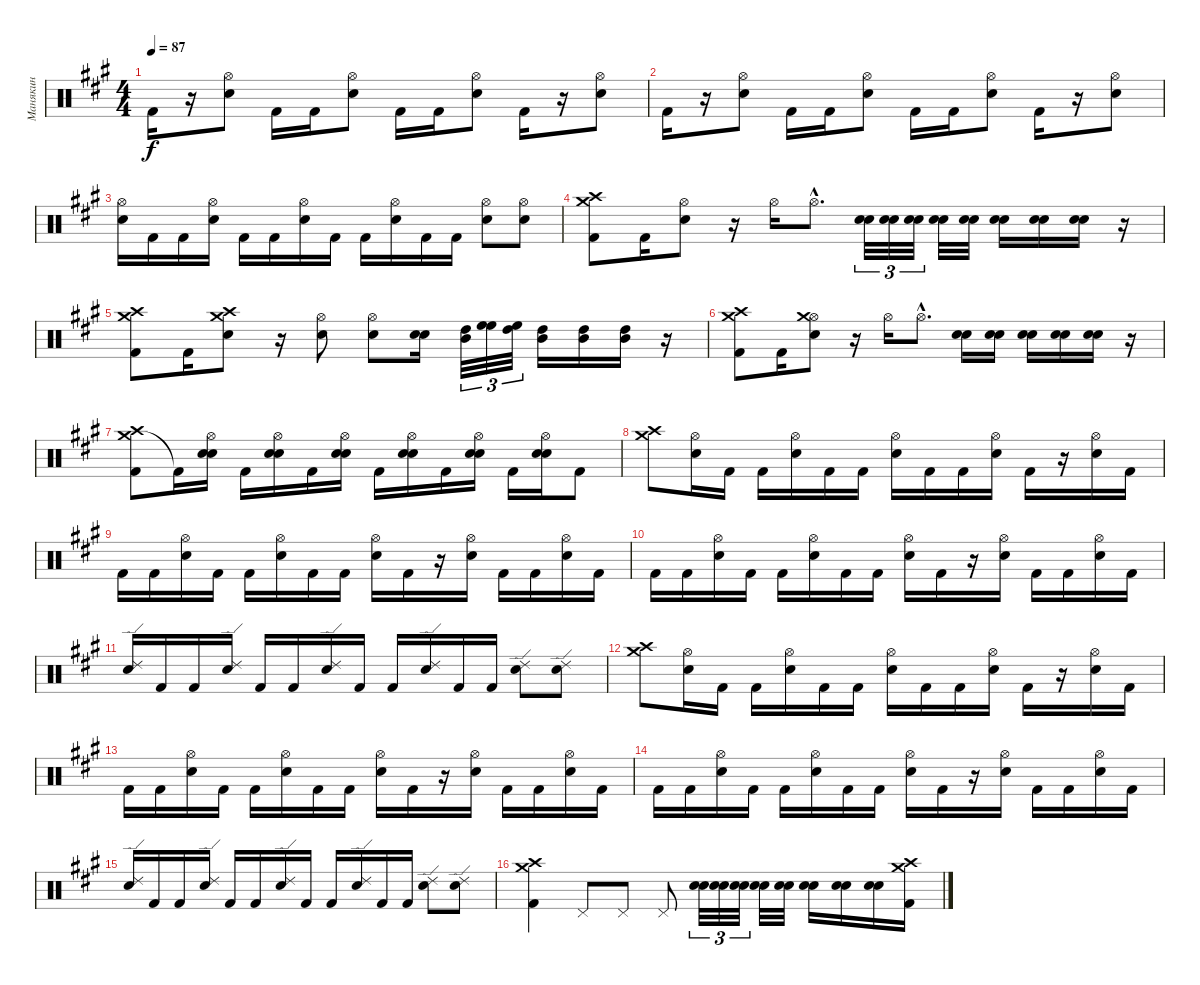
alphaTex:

\track ("Манякин" "Манякин") {instrument percussion}
\staff {score}
\articulation defaults
\ts (4 4)
\tempo 87
\clef neutral
\ks a "Kick (hit) 2".16{dy f}
r.16 ("Hi-Hat (open)" "Electric Snare (hit)").8 "Kick (hit) 2".16 "Kick (hit) 2".16 ("Hi-Hat (open)" "Electric Snare (hit)").8 "Kick (hit) 2".16 "Kick (hit) 2".16 ("Hi-Hat (open)" "Electric Snare (hit)").8 "Kick (hit) 2".16 r.16 ("Hi-Hat (open)" "Electric Snare (hit)").8 |
"Kick (hit) 2".16 r.16 ("Hi-Hat (open)" "Electric Snare (hit)").8 "Kick (hit) 2".16 "Kick (hit) 2".16 ("Hi-Hat (open)" "Electric Snare (hit)").8 "Kick (hit) 2".16 "Kick (hit) 2".16 ("Hi-Hat (open)" "Electric Snare (hit)").8 "Kick (hit) 2".16 r.16 ("Hi-Hat (open)" "Electric Snare (hit)").8 |
("Hi-Hat (open)" "Electric Snare (hit)").16 "Kick (hit) 2".16 "Kick (hit) 2".16 ("Hi-Hat (open)" "Electric Snare (hit)").16 "Kick (hit) 2".16 "Kick (hit) 2".16 ("Hi-Hat (open)" "Electric Snare (hit)").16 "Kick (hit) 2".16 "Kick (hit) 2".16 ("Hi-Hat (open)" "Electric Snare (hit)").16 "Kick (hit) 2".16 "Kick (hit) 2".16 ("Hi-Hat (open)" "Electric Snare (hit)").8 ("Hi-Hat (open)" "Electric Snare (hit)").8 |
("Crash high (hit)" "Crash medium (hit)" "Kick (hit) 2").8 "Kick (hit) 2".16 ("Hi-Hat (open)" "Electric Snare (hit)").8 r.16 "Hi-Hat (open)".16 "Hi-Hat (open)"{hac}.8{d} ("Electric Snare (hit)" "Snare (hit) 2").32{tu (3 2)} ("Electric Snare (hit)" "Snare (hit) 2").32{tu (3 2)} ("Electric Snare (hit)" "Snare (hit) 2").32{tu (3 2)} ("Electric Snare (hit)" "Snare (hit) 2").32 ("Electric Snare (hit)" "Snare (hit) 2").32 ("Electric Snare (hit)" "Snare (hit) 2").16 ("Electric Snare (hit)" "Snare (hit) 2").16 ("Electric Snare (hit)" "Snare (hit) 2").16 r.16 |
("Crash high (hit)" "Crash medium (hit)" "Kick (hit) 2").8 "Kick (hit) 2".16 ("Crash medium (hit)" "Crash high (hit)" "Electric Snare (hit)").8 r.16 ("Hi-Hat (open)" "Snare (hit) 2").8 ("Hi-Hat (open)" "Snare (hit) 2").8 ("Electric Snare (hit)" "Snare (hit) 2").16 ("High Tom (hit)" "Mid Tom (hit)").32{tu (3 2)} ("High Floor Tom (hit)" "High Floor Tom (hit)").32{tu (3 2)} ("High Tom (hit)" "High Floor Tom (hit)").32{tu (3 2)} ("Mid Tom (hit)" "High Tom (hit)").16 ("Mid Tom (hit)" "High Tom (hit)").16 ("Mid Tom (hit)" "High Tom (hit)").16 r.16 |
("Crash high (hit)" "Crash medium (hit)" "Kick (hit) 2").8 "Kick (hit) 2".16 ("Hi-Hat (open)" "Electric Snare (hit)" "Crash medium (hit)").8 r.16 "Hi-Hat (open)".16 "Hi-Hat (open)"{hac}.8{d} ("Electric Snare (hit)" "Snare (hit) 2").16 ("Electric Snare (hit)" "Snare (hit) 2").16 ("Electric Snare (hit)" "Snare (hit) 2").16 ("Electric Snare (hit)" "Snare (hit) 2").16 ("Electric Snare (hit)" "Snare (hit) 2").16 r.16 |
("Crash medium (hit)" "Crash high (hit)" "Kick (hit) 2").8 "Kick (hit) 2"{t}.16 ("Hi-Hat (open)" "Electric Snare (hit)" "Snare (hit) 2").16 "Kick (hit) 2".16 ("Hi-Hat (open)" "Electric Snare (hit)" "Snare (hit) 2").16 "Kick (hit) 2".16 ("Hi-Hat (open)" "Electric Snare (hit)" "Snare (hit) 2").16 "Kick (hit) 2".16 ("Hi-Hat (open)" "Electric Snare (hit)" "Snare (hit) 2").16 "Kick (hit) 2".16 ("Hi-Hat (open)" "Electric Snare (hit)" "Snare (hit) 2").16 "Kick (hit) 2".16 ("Hi-Hat (open)" "Electric Snare (hit)" "Snare (hit) 2").16 "Kick (hit) 2".8 |
("Crash high (hit)" "Crash medium (hit)").8 ("Hi-Hat (open)" "Electric Snare (hit)").16 "Kick (hit) 2".16 "Kick (hit) 2".16 ("Hi-Hat (open)" "Electric Snare (hit)").16 "Kick (hit) 2".16 "Kick (hit) 2".16 ("Hi-Hat (open)" "Electric Snare (hit)").16 "Kick (hit) 2".16 "Kick (hit) 2".16 ("Hi-Hat (open)" "Electric Snare (hit)").16 "Kick (hit) 2".16 r.16 ("Hi-Hat (open)" "Electric Snare (hit)").16 "Kick (hit) 2".16 |
"Kick (hit) 2".16 "Kick (hit) 2".16 ("Hi-Hat (open)" "Electric Snare (hit)").16 "Kick (hit) 2".16 "Kick (hit) 2".16 ("Hi-Hat (open)" "Electric Snare (hit)").16 "Kick (hit) 2".16 "Kick (hit) 2".16 ("Hi-Hat (open)" "Electric Snare (hit)").16 "Kick (hit) 2".16 r.16 ("Electric Snare (hit)" "Hi-Hat (open)").16 "Kick (hit) 2".16 "Kick (hit) 2".16 ("Electric Snare (hit)" "Hi-Hat (open)").16 "Kick (hit) 2".16 |
"Kick (hit) 2".16 "Kick (hit) 2".16 ("Hi-Hat (open)" "Electric Snare (hit)").16 "Kick (hit) 2".16 "Kick (hit) 2".16 ("Hi-Hat (open)" "Electric Snare (hit)").16 "Kick (hit) 2".16 "Kick (hit) 2".16 ("Hi-Hat (open)" "Electric Snare (hit)").16 "Kick (hit) 2".16 r.16 ("Electric Snare (hit)" "Hi-Hat (open)").16 "Kick (hit) 2".16 "Kick (hit) 2".16 ("Electric Snare (hit)" "Hi-Hat (open)").16 "Kick (hit) 2".16 |
("Ride (edge) 2" "Electric Snare (hit)").16 "Kick (hit) 2".16 "Kick (hit) 2".16 ("Ride (edge) 2" "Electric Snare (hit)").16 "Kick (hit) 2".16 "Kick (hit) 2".16 ("Ride (edge) 2" "Electric Snare (hit)").16 "Kick (hit) 2".16 "Kick (hit) 2".16 ("Ride (edge) 2" "Electric Snare (hit)").16 "Kick (hit) 2".16 "Kick (hit) 2".16 ("Ride (edge) 2" "Electric Snare (hit)").8 ("Ride (edge) 2" "Electric Snare (hit)").8 |
("Crash high (hit)" "Crash medium (hit)").8 ("Hi-Hat (open)" "Electric Snare (hit)").16 "Kick (hit) 2".16 "Kick (hit) 2".16 ("Hi-Hat (open)" "Electric Snare (hit)").16 "Kick (hit) 2".16 "Kick (hit) 2".16 ("Hi-Hat (open)" "Electric Snare (hit)").16 "Kick (hit) 2".16 "Kick (hit) 2".16 ("Hi-Hat (open)" "Electric Snare (hit)").16 "Kick (hit) 2".16 r.16 ("Hi-Hat (open)" "Electric Snare (hit)").16 "Kick (hit) 2".16 |
"Kick (hit) 2".16 "Kick (hit) 2".16 ("Hi-Hat (open)" "Electric Snare (hit)").16 "Kick (hit) 2".16 "Kick (hit) 2".16 ("Hi-Hat (open)" "Electric Snare (hit)").16 "Kick (hit) 2".16 "Kick (hit) 2".16 ("Hi-Hat (open)" "Electric Snare (hit)").16 "Kick (hit) 2".16 r.16 ("Electric Snare (hit)" "Hi-Hat (open)").16 "Kick (hit) 2".16 "Kick (hit) 2".16 ("Electric Snare (hit)" "Hi-Hat (open)").16 "Kick (hit) 2".16 |
"Kick (hit) 2".16 "Kick (hit) 2".16 ("Hi-Hat (open)" "Electric Snare (hit)").16 "Kick (hit) 2".16 "Kick (hit) 2".16 ("Hi-Hat (open)" "Electric Snare (hit)").16 "Kick (hit) 2".16 "Kick (hit) 2".16 ("Hi-Hat (open)" "Electric Snare (hit)").16 "Kick (hit) 2".16 r.16 ("Electric Snare (hit)" "Hi-Hat (open)").16 "Kick (hit) 2".16 "Kick (hit) 2".16 ("Electric Snare (hit)" "Hi-Hat (open)").16 "Kick (hit) 2".16 |
("Ride (edge) 2" "Electric Snare (hit)").16 "Kick (hit) 2".16 "Kick (hit) 2".16 ("Ride (edge) 2" "Electric Snare (hit)").16 "Kick (hit) 2".16 "Kick (hit) 2".16 ("Ride (edge) 2" "Electric Snare (hit)").16 "Kick (hit) 2".16 "Kick (hit) 2".16 ("Ride (edge) 2" "Electric Snare (hit)").16 "Kick (hit) 2".16 "Kick (hit) 2".16 ("Ride (edge) 2" "Electric Snare (hit)").8 ("Ride (edge) 2" "Electric Snare (hit)").8 |
("Crash medium (hit)" "Crash high (hit)" "Kick (hit) 2").4 "Pedal Hi-Hat (hit)".8 "Pedal Hi-Hat (hit)".8 "Pedal Hi-Hat (hit)".8 ("Electric Snare (hit)" "Snare (hit) 2").32{tu (3 2)} ("Electric Snare (hit)" "Snare (hit) 2").32{tu (3 2)} ("Electric Snare (hit)" "Snare (hit) 2").32{tu (3 2)} ("Electric Snare (hit)" "Snare (hit) 2").32 ("Electric Snare (hit)" "Snare (hit) 2").32 ("Electric Snare (hit)" "Snare (hit) 2").16 ("Electric Snare (hit)" "Snare (hit) 2").16 ("Electric Snare (hit)" "Snare (hit) 2").16 ("Crash high (hit)" "Crash medium (hit)" "Kick (hit) 2").16
